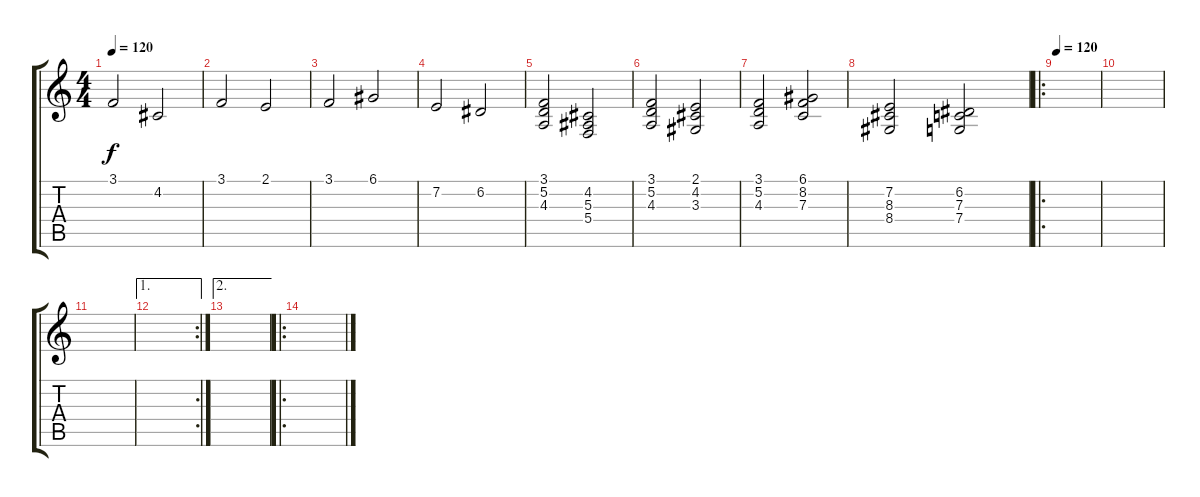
\track "" {instrument tremolostrings}
\staff {score tabs}
\tuning (D4 A3 F3 C3 G2 D2) {hide}
\ts (4 4)
\tempo 120
\clef g2
\ks c
3.1.2{dy f instrument tremolostrings} 4.2.2 |
3.1.2 2.1.2 |
3.1.2 6.1.2 |
7.2.2 6.2.2 |
(3.1 5.2 4.3).2 (4.2 5.3 5.4).2 |
(3.1 5.2 4.3).2 (2.1 4.2 3.3).2 |
(3.1 5.2 4.3).2 (6.1 8.2 7.3).2 |
(7.2 8.3 8.4).2 (6.2 7.3 7.4).2 |
\ro
\tempo 120
|
|
|
\ae 1
\rc 2
|
\ae 2
|
\ro
